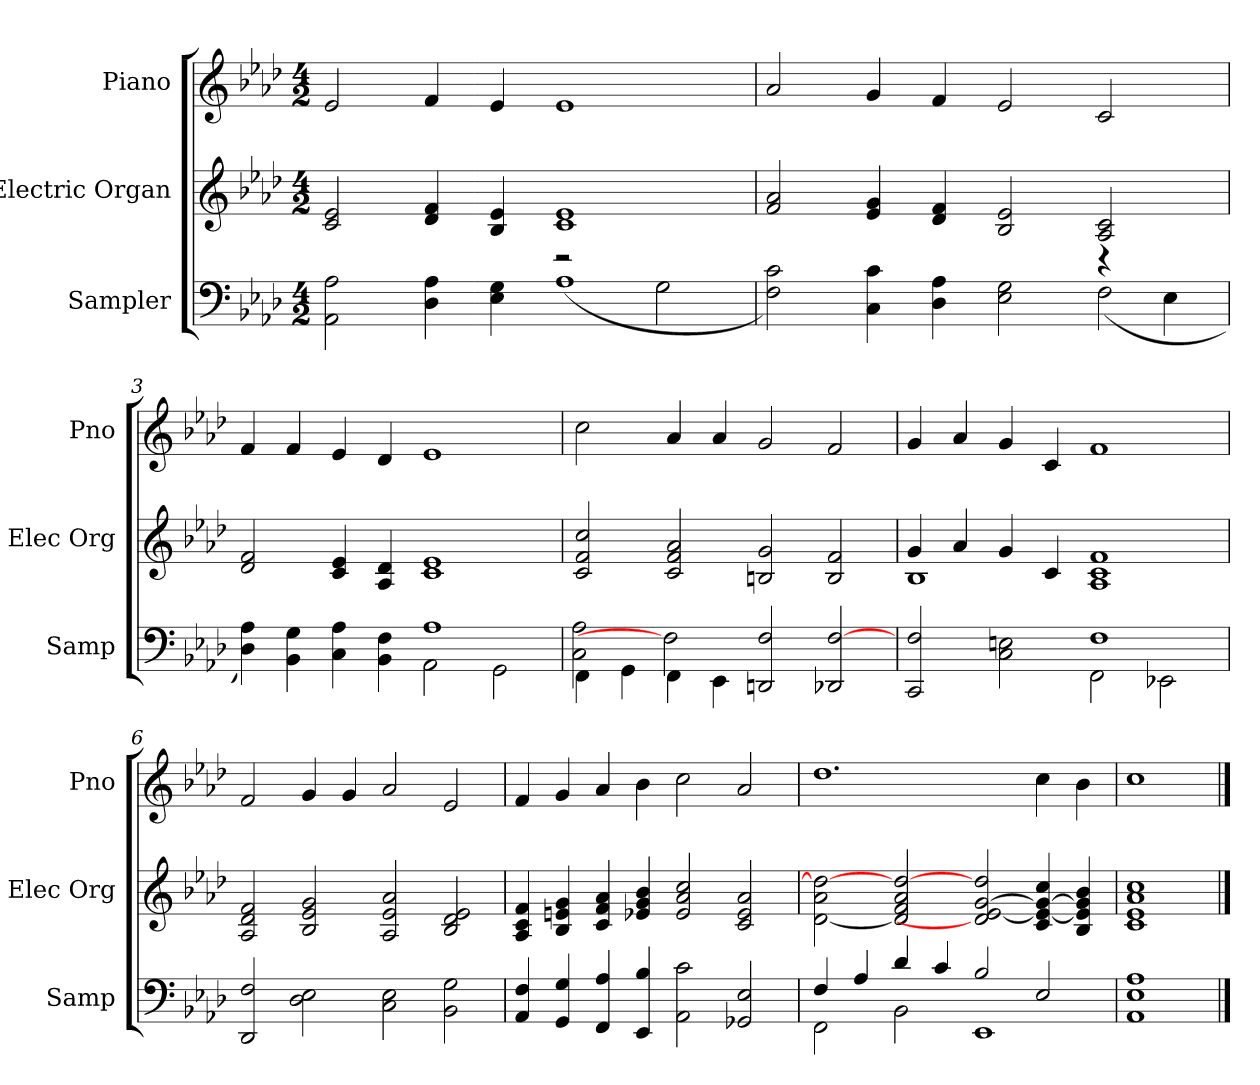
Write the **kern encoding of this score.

**kern	**kern	**kern
*part3	*part2	*part1
*staff3	*staff2	*staff1
*I"Sampler	*I"Electric Organ	*I"Piano
*I'Samp	*I'Elec Org	*I'Pno
*clefF4	*clefG2	*clefG2
*k[b-e-a-d-]	*k[b-e-a-d-]	*k[b-e-a-d-]
*A-:	*A-:	*A-:
*M4/2	*M4/2	*M4/2
=1	=1	=1
*^	*	*
2AA- 2A-	1ryy	2c 2e-	2e-
4D- 4A-	.	4d- 4f	4f
4E- 4G	.	4B- 4e-	4e-
2r	(1A-	1c 1e-	1e-
2G\	.	.	.
=2	=2	=2	=2
2F 2c)	1.ryy	2f 2a-	2a-
4C 4c	.	4e- 4g	4g
4D- 4A-	.	4d- 4f	4f
2E- 2G	.	2B- 2e-	2e-
4r	(2F	2A- 2c	2c
4E-\	.	.	.
=3	=3	=3	=3
4D- 4A-)	1ryy	2d- 2f	4f
4BB- 4G	.	.	4f
4C 4A-	.	4c 4e-	4e-
4BB- 4F	.	4A- 4d-	4d-
2AA-\	1A-	1c 1e-	1e-
2GG\	.	.	.
=4	=4	=4	=4
4FF\	2C 2A-	2c 2f 2cc	2cc
4GG\	.	.	.
4FF\	2F]	2c 2f 2a-	4a-
4EE-\	.	.	4a-
2DDn 2F	1ryy	2Bn 2g	2g
2DD-X [2F	.	2B 2f	2f
=5	=5	=5	=5
*	*	*^	*
2CC 2F	1ryy	4g/	1B-	4g
.	.	4a-/	.	4a-
2C 2En	.	4g/	.	4g
.	.	4c/	.	4c
2FF\	1F	1A- 1c 1f	1ryy	1f
2EE-X\	.	.	.	.
*v	*v	*	*	*
*	*v	*v	*
=6	=6	=6
2DD- 2F	2A- 2d- 2f	2f
2D- 2E-	2B- 2e- 2g	4g
.	.	4g
2C 2E-	2A- 2e- 2a-	2a-
2BB- 2G	2B- 2d- 2e-	2e-
=7	=7	=7
4AA- 4F	4A- 4c 4f	4f
4GG 4G	4B- 4en 4g	4g
4FF 4A-	4c 4f 4a-	4a-
4EE- 4B-	4e-X 4g 4b-	4b-
2AA- 2c	2e- 2a- 2cc	2cc
2GG-X 2E-	2c 2e- 2a-	2a-
=8	=8	=8
*^	*	*
4F/	2FF	[2d-\ 2a-\ 2dd-\_	1.dd-
4A-/	.	.	.
4d-/	2BB-	2d-/] 2f/ 2a-/ [2dd-/	.
4c/	.	.	.
2B-/	1EE-	2d-] [2e- [2g 2dd-	.
2E-/	.	4c 4e-_ 4g_ 4cc	4cc
.	.	4B- 4e-] 4g] 4b-	4b-
*v	*v	*	*
=9	=9	=9
1AA- 1E- 1A-	1c 1e- 1a- 1cc	1cc
==	==	==
*-	*-	*-
